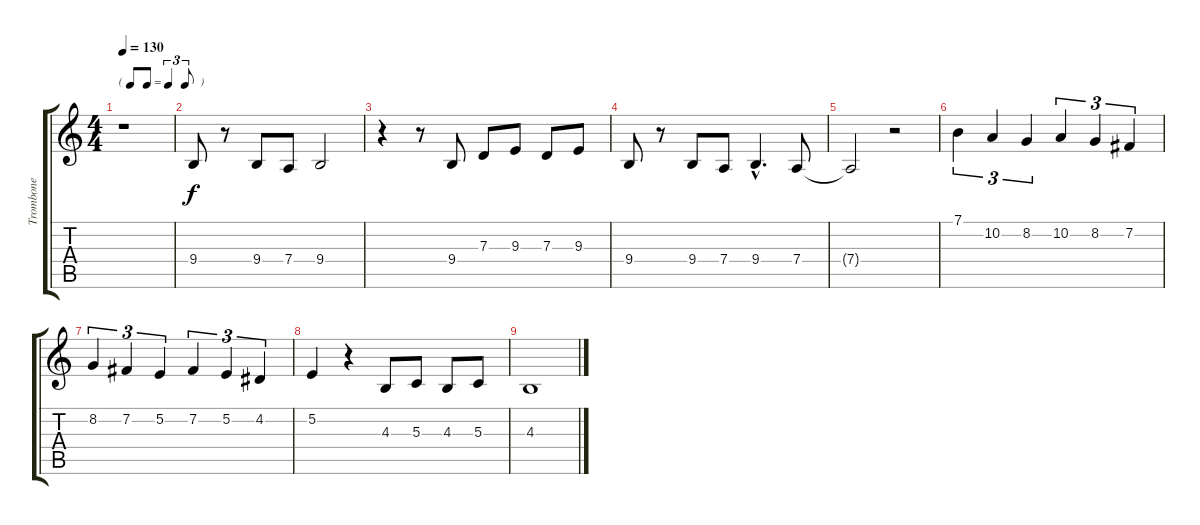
\track ("Trombone" "Trombone") {instrument trombone}
\staff {score tabs}
\tuning (E4 B3 G3 D3 A2 E2) {hide}
\ts (4 4)
\tf triplet8th
\tempo 130
\clef g2
\ks c
r.1{dy f} |
9.4.8 r.8 9.4.8 7.4.8 9.4.2 |
r.4 r.8 9.4.8 7.3.8 9.3.8 7.3.8 9.3.8 |
9.4.8 r.8 9.4.8 7.4.8 9.4{hac}.4{d} 7.4.8 |
7.4{t}.2 r.2 |
7.1.4{tu (3 2)} 10.2.4{tu (3 2)} 8.2.4{tu (3 2)} 10.2.4{tu (3 2)} 8.2.4{tu (3 2)} 7.2.4{tu (3 2)} |
8.2.4{tu (3 2)} 7.2.4{tu (3 2)} 5.2.4{tu (3 2)} 7.2.4{tu (3 2)} 5.2.4{tu (3 2)} 4.2.4{tu (3 2)} |
5.2.4 r.4 4.3.8 5.3.8 4.3.8 5.3.8 |
4.3.1
